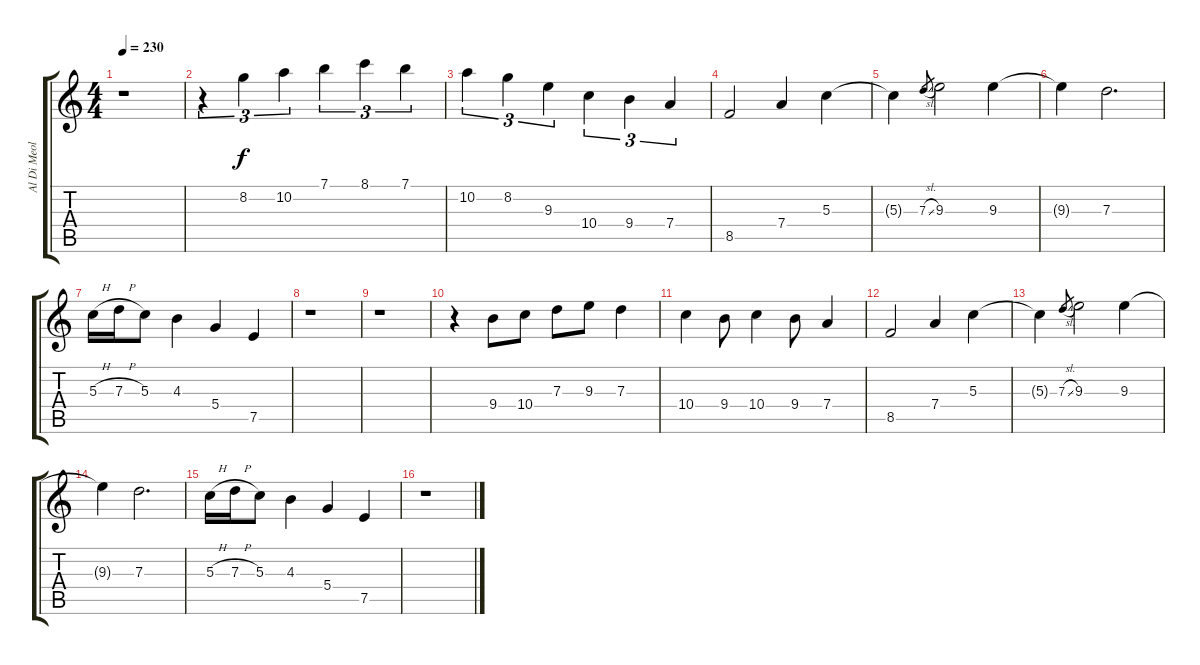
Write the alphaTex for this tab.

\track ("Al Di Meola" "Al Di Meol") {instrument electricguitarjazz}
\staff {score tabs}
\tuning (E4 B3 G3 D3 A2 E2) {hide}
\ts (4 4)
\tempo 230
\clef g2
\ks c
r.1{dy f} |
r.4{tu (3 2)} 8.2.4{tu (3 2)} 10.2.4{tu (3 2)} 7.1.4{tu (3 2)} 8.1.4{tu (3 2)} 7.1.4{tu (3 2)} |
10.2.4{tu (3 2)} 8.2.4{tu (3 2)} 9.3.4{tu (3 2)} 10.4.4{tu (3 2)} 9.4.4{tu (3 2)} 7.4.4{tu (3 2)} |
8.5.2 7.4.4 5.3.4 |
5.3{t}.4 7.3{sl}.8{gr} 9.3.2 9.3.4 |
9.3{t}.4 7.3.2{d} |
5.3{h}.16 7.3{h}.16 5.3.8 4.3.4 5.4.4 7.5.4 |
r.1 |
r.1 |
r.4 9.4.8 10.4.8 7.3.8 9.3.8 7.3.4 |
10.4.4 9.4.8 10.4.4 9.4.8 7.4.4 |
8.5.2 7.4.4 5.3.4 |
5.3{t}.4 7.3{sl}.8{gr} 9.3.2 9.3.4 |
9.3{t}.4 7.3.2{d} |
5.3{h}.16 7.3{h}.16 5.3.8 4.3.4 5.4.4 7.5.4 |
r.1
